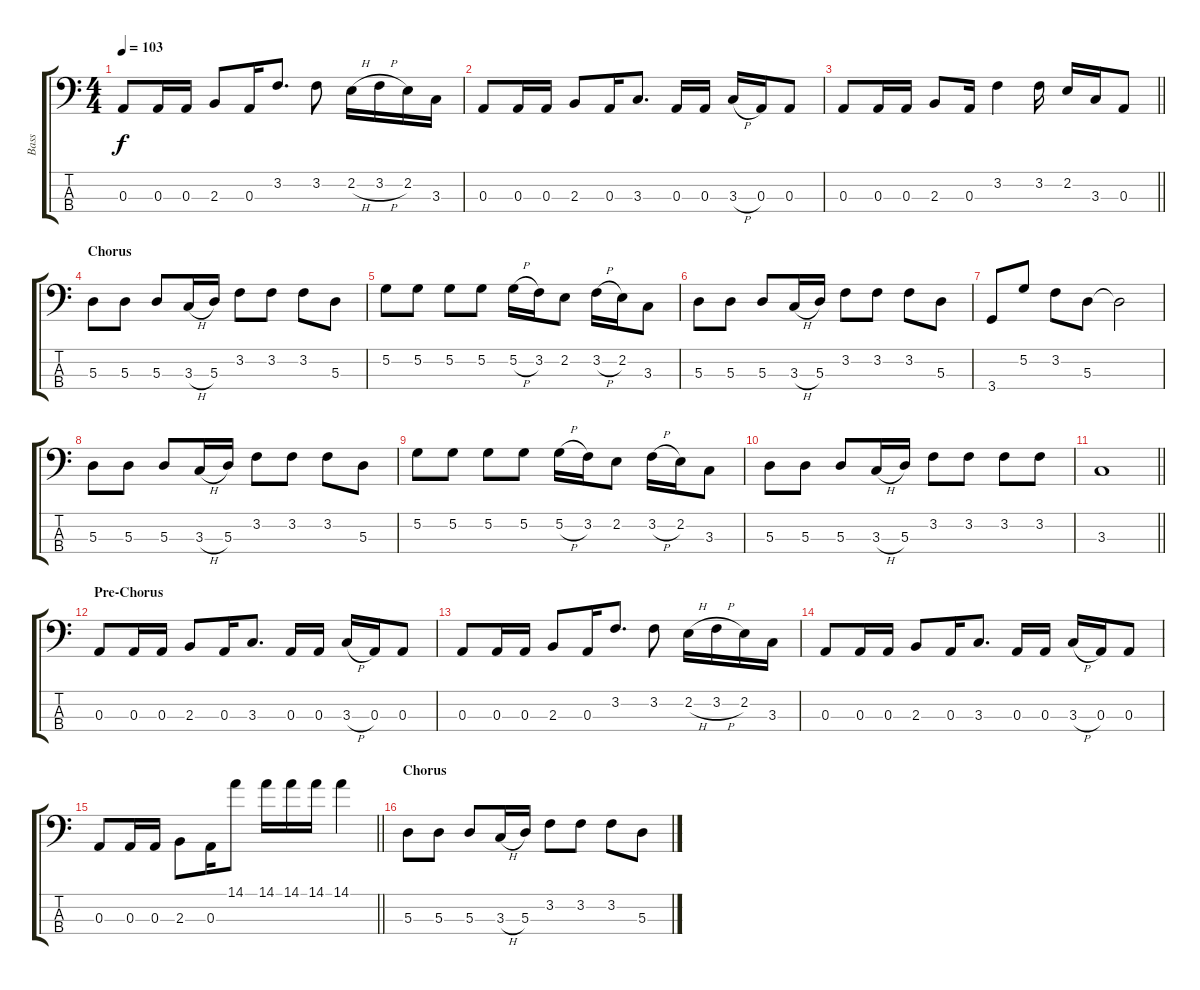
\track ("Bass" "Bass") {instrument electricbassfinger}
\staff {score tabs}
\tuning (G2 D2 A1 E1) {hide}
\ts (4 4)
\tempo 103
\clef f4
\ks c
0.3.8{dy f} 0.3.16 0.3.16 2.3.8 0.3.16 3.2.8{d} 3.2.8 2.2{h}.16 3.2{h}.16 2.2.16 3.3.16 |
0.3.8 0.3.16 0.3.16 2.3.8 0.3.16 3.3.8{d} 0.3.16 0.3.16 3.3{h}.16 0.3.16 0.3.8 |
\barLineRight lightlight
0.3.8 0.3.16 0.3.16 2.3.8 0.3.16 3.2.4 3.2.16 2.2.16 3.3.16 0.3.8 |
\section ("" "Chorus")
5.3.8 5.3.8 5.3.8 3.3{h}.16 5.3.16 3.2.8 3.2.8 3.2.8 5.3.8 |
5.2.8 5.2.8 5.2.8 5.2.8 5.2{h}.16 3.2.16 2.2.8 3.2{h}.16 2.2.16 3.3.8 |
5.3.8 5.3.8 5.3.8 3.3{h}.16 5.3.16 3.2.8 3.2.8 3.2.8 5.3.8 |
3.4.8 5.2.8 3.2.8 5.3.8 5.3{t}.2 |
5.3.8 5.3.8 5.3.8 3.3{h}.16 5.3.16 3.2.8 3.2.8 3.2.8 5.3.8 |
5.2.8 5.2.8 5.2.8 5.2.8 5.2{h}.16 3.2.16 2.2.8 3.2{h}.16 2.2.16 3.3.8 |
5.3.8 5.3.8 5.3.8 3.3{h}.16 5.3.16 3.2.8 3.2.8 3.2.8 3.2.8 |
\barLineRight lightlight
3.3.1 |
\section ("" "Pre-Chorus")
0.3.8 0.3.16 0.3.16 2.3.8 0.3.16 3.3.8{d} 0.3.16 0.3.16 3.3{h}.16 0.3.16 0.3.8 |
0.3.8 0.3.16 0.3.16 2.3.8 0.3.16 3.2.8{d} 3.2.8 2.2{h}.16 3.2{h}.16 2.2.16 3.3.16 |
0.3.8 0.3.16 0.3.16 2.3.8 0.3.16 3.3.8{d} 0.3.16 0.3.16 3.3{h}.16 0.3.16 0.3.8 |
\barLineRight lightlight
0.3.8 0.3.16 0.3.16 2.3.8 0.3.16 14.1.8 14.1.16 14.1.16 14.1.16 14.1.4 |
\section ("" "Chorus")
5.3.8 5.3.8 5.3.8 3.3{h}.16 5.3.16 3.2.8 3.2.8 3.2.8 5.3.8
